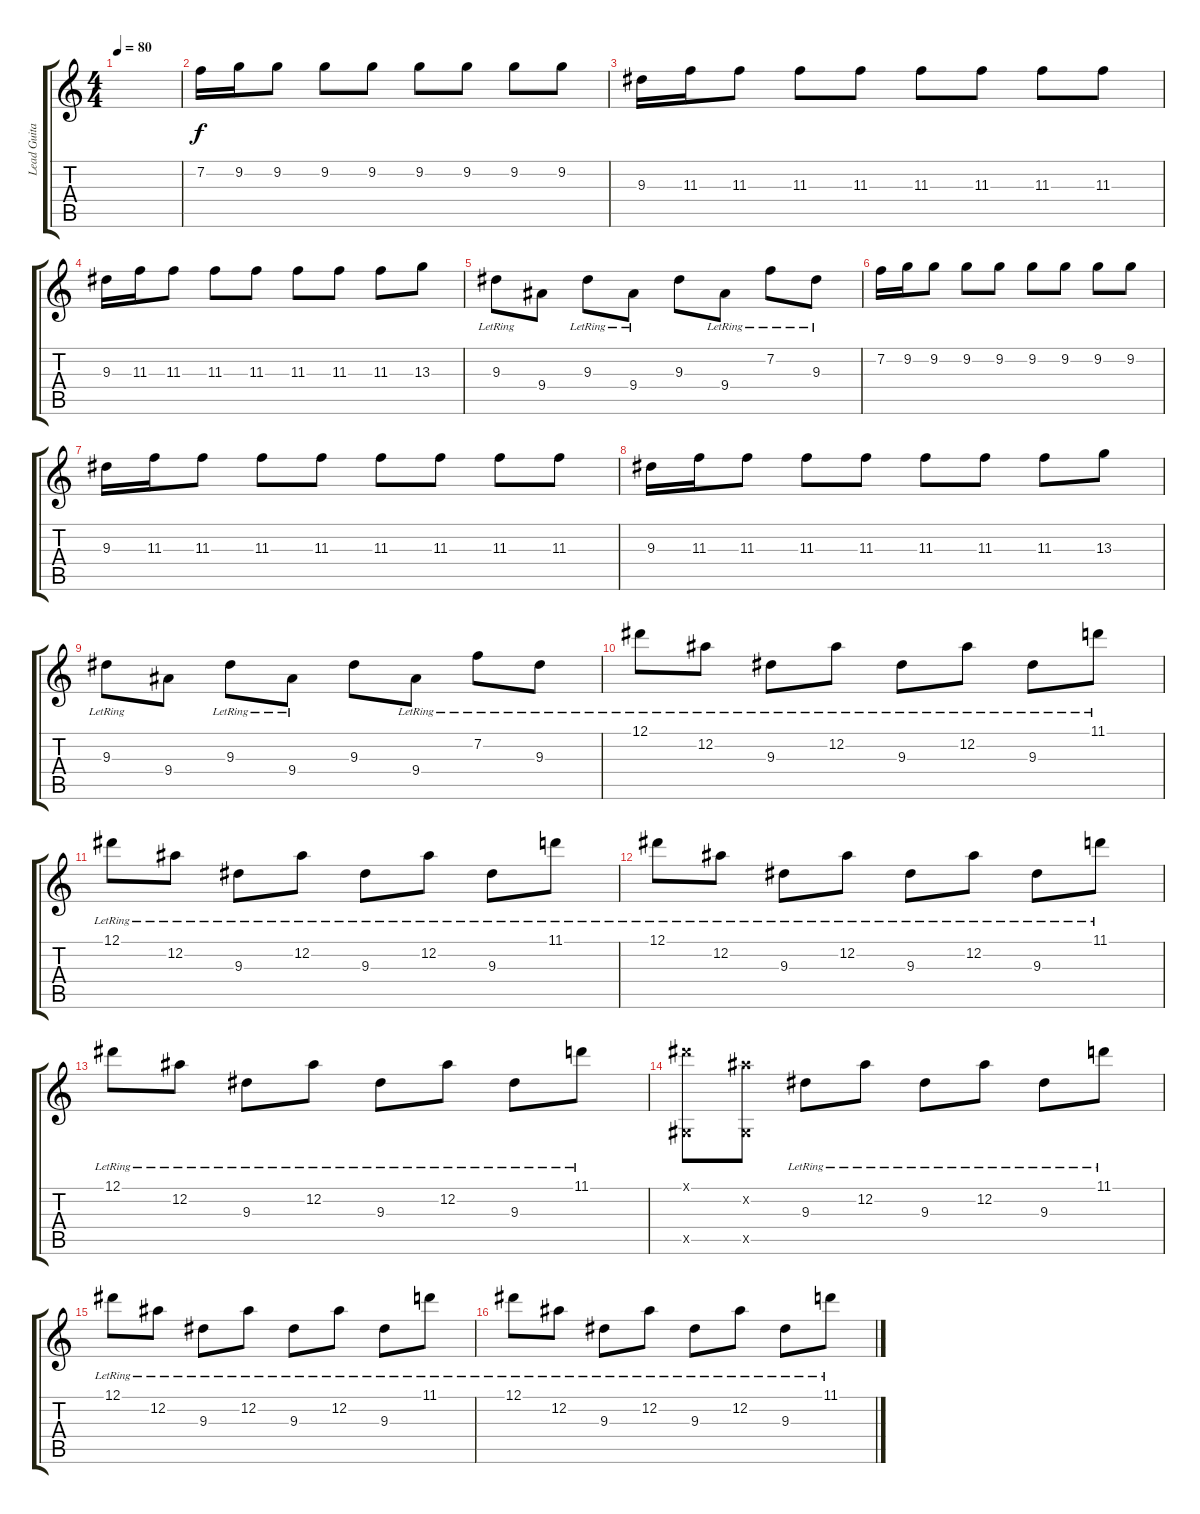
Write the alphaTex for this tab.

\track ("Lead Guitar" "Lead Guita") {instrument overdrivenguitar}
\staff {score tabs}
\tuning (Eb4 Bb3 Gb3 Db3 Ab2 Eb2) {hide}
\ts (4 4)
\tempo 80
\clef g2
\ks c
|
7.2.16{dy f} 9.2.16 9.2.8 9.2.8 9.2.8 9.2.8 9.2.8 9.2.8 9.2.8 |
9.3.16 11.3.16 11.3.8 11.3.8 11.3.8 11.3.8 11.3.8 11.3.8 11.3.8 |
9.3.16 11.3.16 11.3.8 11.3.8 11.3.8 11.3.8 11.3.8 11.3.8 13.3.8 |
9.3{lr}.8 9.4.8 9.3{lr}.8 9.4{lr}.8 9.3.8 9.4{lr}.8 7.2{lr}.8 9.3{lr}.8 |
7.2.16 9.2.16 9.2.8 9.2.8 9.2.8 9.2.8 9.2.8 9.2.8 9.2.8 |
9.3.16 11.3.16 11.3.8 11.3.8 11.3.8 11.3.8 11.3.8 11.3.8 11.3.8 |
9.3.16 11.3.16 11.3.8 11.3.8 11.3.8 11.3.8 11.3.8 11.3.8 13.3.8 |
9.3{lr}.8 9.4.8 9.3{lr}.8 9.4{lr}.8 9.3.8 9.4{lr}.8 7.2{lr}.8 9.3{lr}.8 |
12.1{lr}.8 12.2{lr}.8 9.3{lr}.8 12.2{lr}.8 9.3{lr}.8 12.2{lr}.8 9.3{lr}.8 11.1{lr}.8 |
12.1{lr}.8 12.2{lr}.8 9.3{lr}.8 12.2{lr}.8 9.3{lr}.8 12.2{lr}.8 9.3{lr}.8 11.1{lr}.8 |
12.1{lr}.8 12.2{lr}.8 9.3{lr}.8 12.2{lr}.8 9.3{lr}.8 12.2{lr}.8 9.3{lr}.8 11.1{lr}.8 |
12.1{lr}.8 12.2{lr}.8 9.3{lr}.8 12.2{lr}.8 9.3{lr}.8 12.2{lr}.8 9.3{lr}.8 11.1{lr}.8 |
(12.1{x} 0.5{x}).8 (12.2{x} 0.5{x}).8 9.3{lr}.8 12.2{lr}.8 9.3{lr}.8 12.2{lr}.8 9.3{lr}.8 11.1{lr}.8 |
12.1{lr}.8 12.2{lr}.8 9.3{lr}.8 12.2{lr}.8 9.3{lr}.8 12.2{lr}.8 9.3{lr}.8 11.1{lr}.8 |
12.1{lr}.8 12.2{lr}.8 9.3{lr}.8 12.2{lr}.8 9.3{lr}.8 12.2{lr}.8 9.3{lr}.8 11.1{lr}.8
